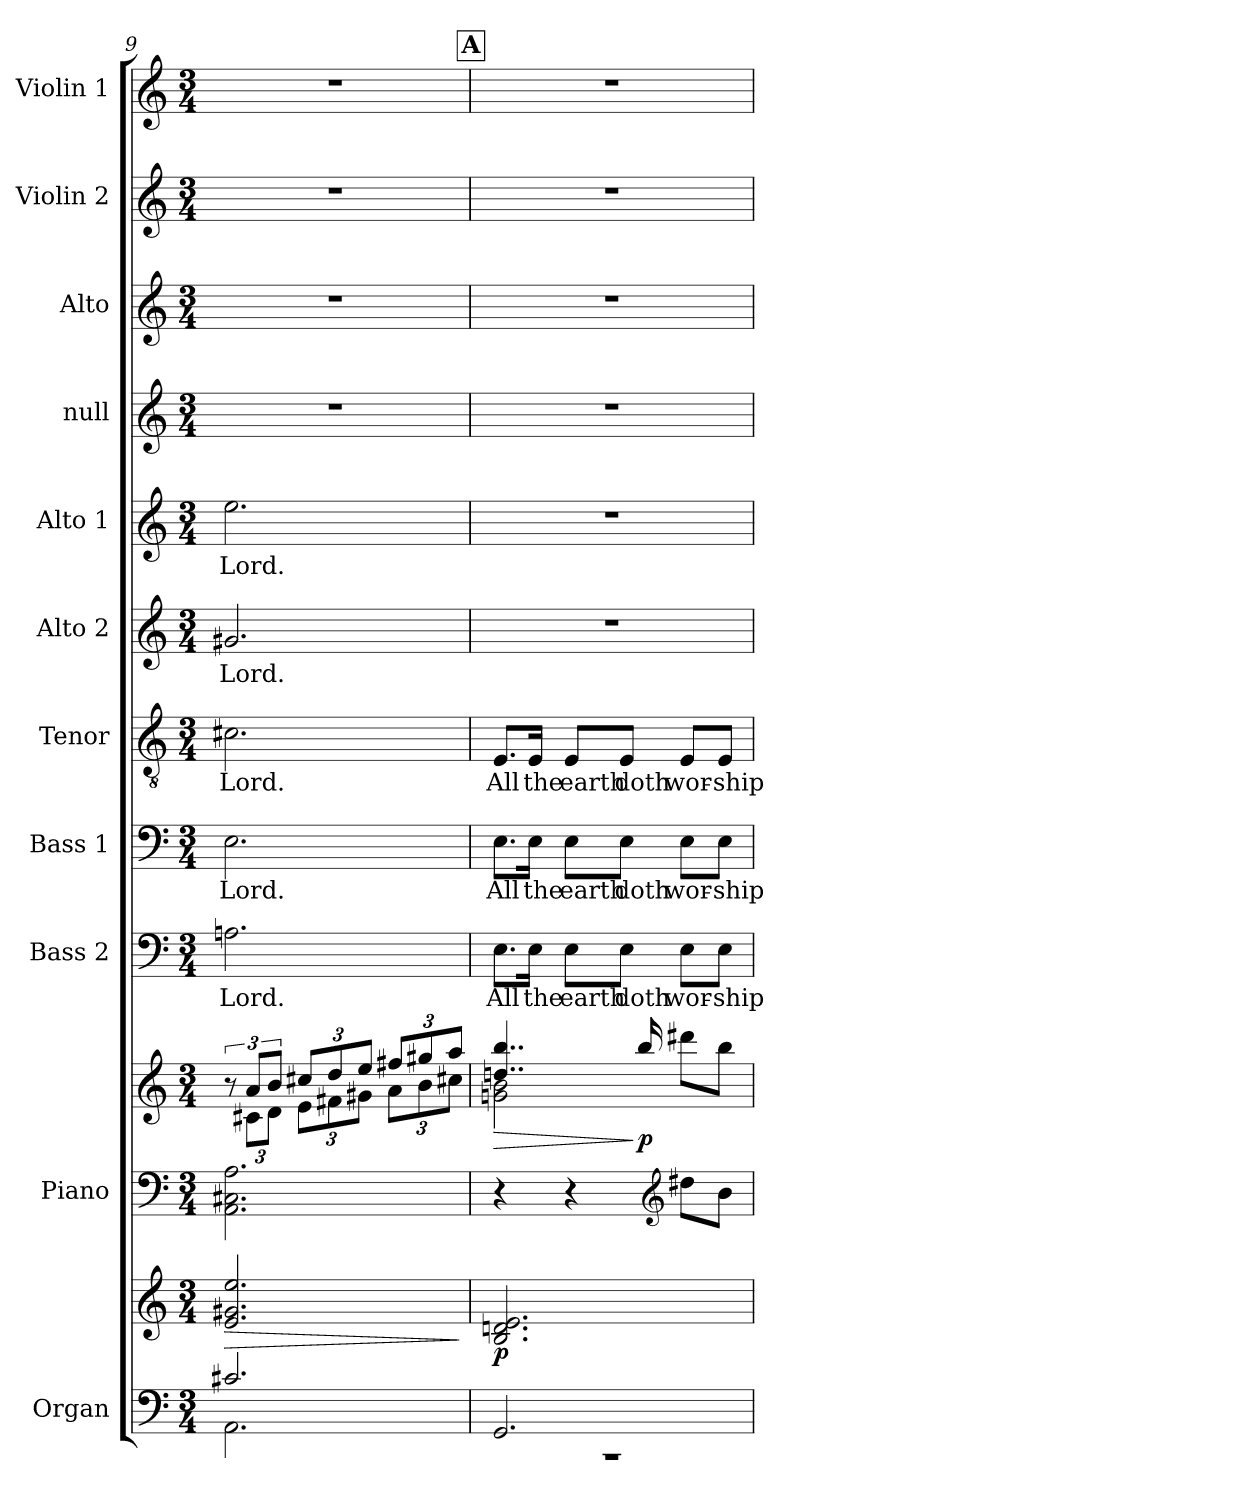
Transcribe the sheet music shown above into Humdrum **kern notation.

**kern	**kern	**dynam	**kern	**kern	**dynam	**kern	**text	**dynam	**kern	**text	**dynam	**kern	**text	**dynam	**kern	**text	**kern	**text	**kern	**kern	**kern	**kern
*part11	*part11	*part11	*part10	*part10	*part10	*part9	*part9	*part9	*part8	*part8	*part8	*part7	*part7	*part7	*part6	*part6	*part5	*part5	*part4	*part3	*part2	*part1
*staff13	*staff12	*staff12/13	*staff11	*staff10	*staff10/11	*staff9	*staff9	*staff9	*staff8	*staff8	*staff8	*staff7	*staff7	*staff7	*staff6	*staff6	*staff5	*staff5	*staff4	*staff3	*staff2	*staff1
*I"Organ	*	*	*I"Piano	*	*	*I"Bass 2	*	*	*I"Bass 1	*	*	*I"Tenor	*	*	*I"Alto 2	*	*I"Alto 1	*	*I"null	*I"Alto	*I"Violin 2	*I"Violin 1
*I'Org.	*	*	*	*	*	*I'B. 2	*	*	*I'B. 1	*	*	*I'T.	*	*	*I'A. 2	*	*I'A. 1	*	*	*	*I'Vln. 2	*I'Vln. 1
*clefF4	*clefG2	*	*clefF4	*clefG2	*	*clefF4	*	*	*clefF4	*	*	*clefGv2	*	*	*clefG2	*	*clefG2	*	*clefG2	*clefG2	*clefG2	*clefG2
*k[]	*k[]	*	*k[]	*k[]	*	*k[]	*	*	*k[]	*	*	*k[]	*	*	*k[]	*	*k[]	*	*k[]	*k[]	*k[]	*k[]
*M3/4	*M3/4	*	*M3/4	*M3/4	*	*M3/4	*	*	*M3/4	*	*	*M3/4	*	*	*M3/4	*	*M3/4	*	*M3/4	*M3/4	*M3/4	*M3/4
=9	=9	=9	=9	=9	=9	=9	=9	=9	=9	=9	=9	=9	=9	=9	=9	=9	=9	=9	=9	=9	=9	=9
*^	*	*	*	*	*	*	*	*	*	*	*	*	*	*	*	*	*	*	*	*	*	*
!	!	!	!LO:HP:b	!	!	!	!	!LO:LY:b	!	!	!LO:LY:b	!	!	!LO:LY:b	!	!	!LO:LY:b	!	!LO:LY:b	!	!	!	!
*	*	*	*	*	*^	*	*	*	*	*	*	*	*	*	*	*	*	*	*	*	*	*	*
2.c#X/	2.AA\	2.e/ 2.g#X/ 2.ee/	>	2.AA\ 2.C#X\ 2.A\	12r	12ryy	.	2.An\	Lord.	.	2.E\	Lord.	.	2.c#X\	Lord.	.	2.g#X/	Lord.	2.ee\	Lord.	2.r	2.r	2.r	2.r
.	.	.	.	.	12a/L	12c#X\L	.	.	.	.	.	.	.	.	.	.	.	.	.	.	.	.	.	.
.	.	.	.	.	12b/J	12d\J	.	.	.	.	.	.	.	.	.	.	.	.	.	.	.	.	.	.
*	*	*	*	*	*Xbrackettup	*	*	*	*	*	*	*	*	*	*	*	*	*	*	*	*	*	*	*
.	.	.	.	.	12cc#X/L	12e\L	.	.	.	.	.	.	.	.	.	.	.	.	.	.	.	.	.	.
.	.	.	.	.	12dd/	12f#X\	.	.	.	.	.	.	.	.	.	.	.	.	.	.	.	.	.	.
.	.	.	.	.	12ee/J	12g#X\J	.	.	.	.	.	.	.	.	.	.	.	.	.	.	.	.	.	.
.	.	.	.	.	12ff#X/L	12a\L	.	.	.	.	.	.	.	.	.	.	.	.	.	.	.	.	.	.
.	.	.	.	.	12gg#X/	12b\	.	.	.	.	.	.	.	.	.	.	.	.	.	.	.	.	.	.
.	.	.	.	.	12aa/J	12cc#X\J	.	.	.	.	.	.	.	.	.	.	.	.	.	.	.	.	.	.
*v	*v	*	*	*	*v	*v	*	*	*	*	*	*	*	*	*	*	*	*	*	*	*	*	*	*
.	.	]	.	.	.	.	.	.	.	.	.	.	.	.	.	.	.	.	.	.	.	.
!!LO:PB:g=z
!!LO:REH:place=s1:a:B:fs=14:t=A
=10	=10	=10	=10	=10	=10	=10	=10	=10	=10	=10	=10	=10	=10	=10	=10	=10	=10	=10	=10	=10	=10	=10
*^	*	*	*	*	*	*	*	*	*	*	*	*	*	*	*	*	*	*	*	*	*	*
!	!	!	!LO:DY:b	!	!	!LO:HP:b	!	!LO:LY:b	!LO:DY:a	!	!LO:LY:b	!	!	!LO:LY:b	!	!	!	!	!	!	!	!	!
*	*	*	*	*	*^	*	*	*	*	*	*	*	*	*	*	*	*	*	*	*	*	*	*
!	!	!	!	!	!	!	!	!	!	!LO:DY:n=1:a	!	!	!LO:DY:a	!	!	!	!	!	!	!	!	!	!	!
!	!	!	!	!	!	!	!	!	!	!	!	!	!LO:DY:n=1:a	!	!	!LO:DY:a	!	!	!	!	!	!	!	!
!	!	!	!	!	!	!	!	!	!	!	!	!	!	!	!	!LO:DY:n=1:a	!	!	!	!	!	!	!	!
2.GG/	2.r	2.B/ 2.dn/ 2.e/	p	4r	4..ddn/ 4..bb/	2gn\ 2b\	>	8.E\L	All	mp other-dynamics	8.E\L	All	mp other-dynamics	8.E/L	All	mp other-dynamics	2.r	.	2.r	.	2.r	2.r	2.r	2.r
!	!	!	!	!	!	!	!	!	!LO:LY:b	!	!	!LO:LY:b	!	!	!LO:LY:b	!	!	!	!	!	!	!	!	!
.	.	.	.	.	.	.	.	16E\Jk	the	.	16E\Jk	the	.	16E/Jk	the	.	.	.	.	.	.	.	.	.
!	!	!	!	!	!	!	!	!	!LO:LY:b	!	!	!LO:LY:b	!	!	!LO:LY:b	!	!	!	!	!	!	!	!	!
.	.	.	.	4r	.	.	.	8E\L	earth	.	8E\L	earth	.	8E/L	earth	.	.	.	.	.	.	.	.	.
!	!	!	!	!	!	!	!	!	!LO:LY:b	!	!	!LO:LY:b	!	!	!LO:LY:b	!	!	!	!	!	!	!	!	!
.	.	.	.	.	.	.	.	8E\J	doth	.	8E\J	doth	.	8E/J	doth	.	.	.	.	.	.	.	.	.
!	!	!	!	!	!	!	!LO:DY:n=1:b	!	!	!	!	!	!	!	!	!	!	!	!	!	!	!	!	!
.	.	.	.	.	16bb/	.	] p	.	.	.	.	.	.	.	.	.	.	.	.	.	.	.	.	.
*	*	*	*	*clefG2	*	*	*	*	*	*	*	*	*	*	*	*	*	*	*	*	*	*	*	*
!	!	!	!	!	!	!	!	!	!LO:LY:b	!	!	!LO:LY:b	!	!	!LO:LY:b	!	!	!	!	!	!	!	!	!
.	.	.	.	8dd#X\L	8ddd#X\L	4ryy	.	8E\L	wor-	.	8E\L	wor-	.	8E/L	wor-	.	.	.	.	.	.	.	.	.
!	!	!	!	!	!	!	!	!	!LO:LY:b	!	!	!LO:LY:b	!	!	!LO:LY:b	!	!	!	!	!	!	!	!	!
.	.	.	.	8b\J	8bb\J	.	.	8E\J	-ship	.	8E\J	-ship	.	8E/J	-ship	.	.	.	.	.	.	.	.	.
*v	*v	*	*	*	*v	*v	*	*	*	*	*	*	*	*	*	*	*	*	*	*	*	*	*	*
=	=	=	=	=	=	=	=	=	=	=	=	=	=	=	=	=	=	=	=	=	=	=
*-	*-	*-	*-	*-	*-	*-	*-	*-	*-	*-	*-	*-	*-	*-	*-	*-	*-	*-	*-	*-	*-	*-
